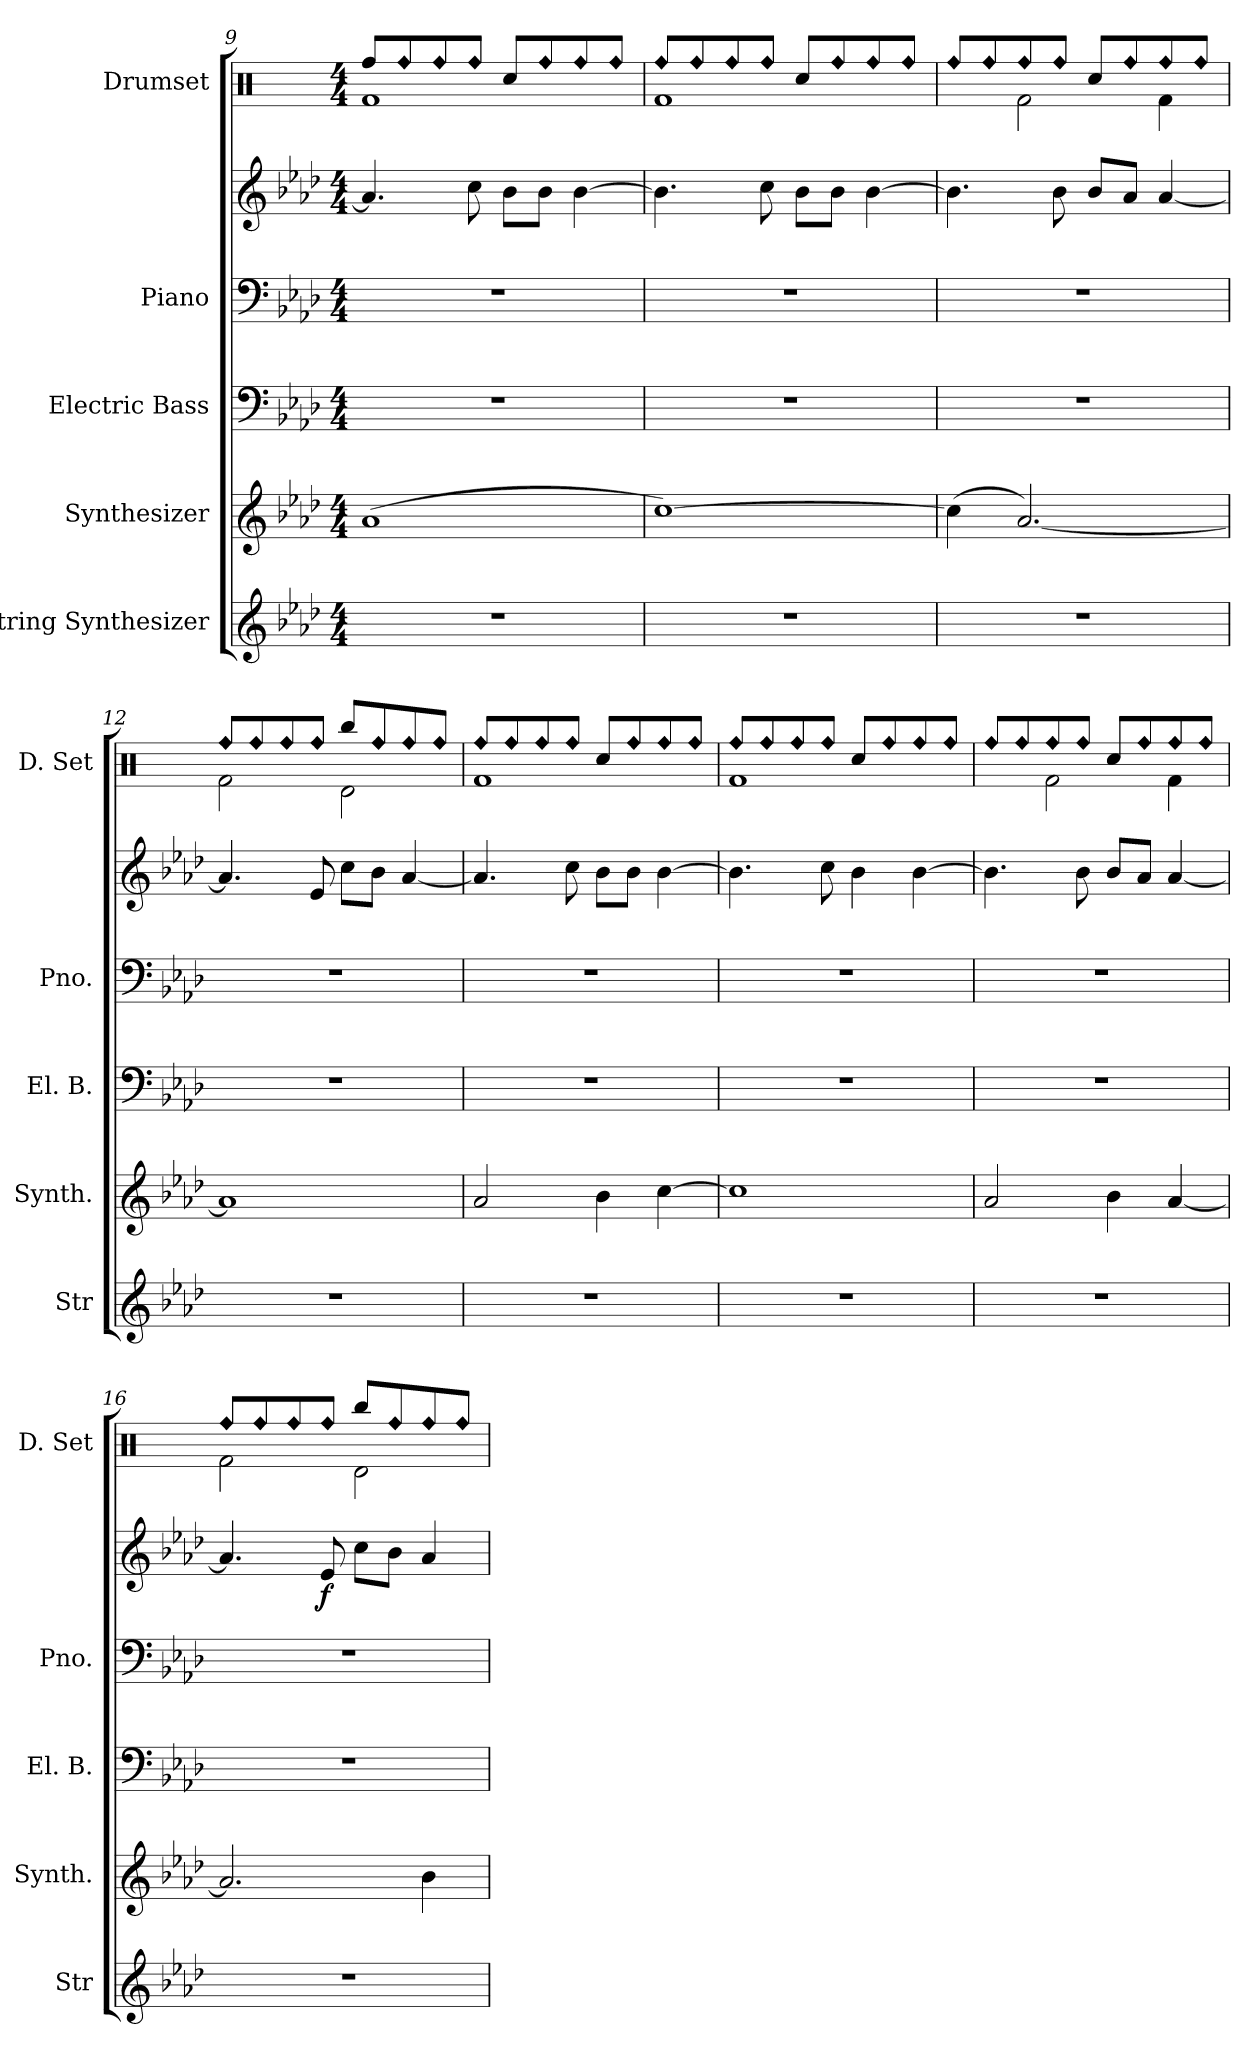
**kern	**kern	**kern	**kern	**kern	**dynam	**kern
*part5	*part4	*part3	*part2	*part2	*part2	*part1
*staff6	*staff5	*staff4	*staff3	*staff2	*staff2/3	*staff1
*I"String Synthesizer	*I"Synthesizer	*I"Electric Bass	*I"Piano	*	*	*I"Drumset
*I'Str	*I'Synth.	*I'El. B.	*I'Pno.	*	*	*I'D. Set
!!LO:LB:g=z
*clefG2	*clefG2	*clefF4	*clefF4	*clefG2	*	*clefX
*	*	*ITrd7c12	*	*	*	*
*k[b-e-a-d-]	*k[b-e-a-d-]	*k[b-e-a-d-]	*k[b-e-a-d-]	*k[b-e-a-d-]	*	*k[]
*M4/4	*M4/4	*M4/4	*M4/4	*M4/4	*	*M4/4
=9	=9	=9	=9	=9	=9	=9
!	!	!	!	!	!	!LO:N:head=diamond
*	*	*	*	*	*	*^
1r	(1a-	1r	1r	4.a-/]	.	8Rff/L	1Rf
!	!	!	!	!	!	!LO:N:head=diamond	!
.	.	.	.	.	.	8Rff/	.
!	!	!	!	!	!	!LO:N:head=diamond	!
.	.	.	.	.	.	8Rff/	.
!	!	!	!	!	!	!LO:N:head=diamond	!
.	.	.	.	8cc\	.	8Rff/J	.
.	.	.	.	8b-\L	.	8Rcc/L	.
!	!	!	!	!	!	!LO:N:head=diamond	!
.	.	.	.	8b-\J	.	8Rff/	.
!	!	!	!	!	!	!LO:N:head=diamond	!
.	.	.	.	[4b-\	.	8Rff/	.
!	!	!	!	!	!	!LO:N:head=diamond	!
.	.	.	.	.	.	8Rff/J	.
=10	=10	=10	=10	=10	=10	=10	=10
!	!	!	!	!	!	!LO:N:head=diamond	!
1r	[1cc)	1r	1r	4.b-\]	.	8Rff/L	1Rf
!	!	!	!	!	!	!LO:N:head=diamond	!
.	.	.	.	.	.	8Rff/	.
!	!	!	!	!	!	!LO:N:head=diamond	!
.	.	.	.	.	.	8Rff/	.
!	!	!	!	!	!	!LO:N:head=diamond	!
.	.	.	.	8cc\	.	8Rff/J	.
.	.	.	.	8b-\L	.	8Rcc/L	.
!	!	!	!	!	!	!LO:N:head=diamond	!
.	.	.	.	8b-\J	.	8Rff/	.
!	!	!	!	!	!	!LO:N:head=diamond	!
.	.	.	.	[4b-\	.	8Rff/	.
!	!	!	!	!	!	!LO:N:head=diamond	!
.	.	.	.	.	.	8Rff/J	.
=11	=11	=11	=11	=11	=11	=11	=11
!	!	!	!	!	!	!LO:N:head=diamond	!
1r	(4cc\]	1r	1r	4.b-\]	.	8Rff/L	4ryy
!	!	!	!	!	!	!LO:N:head=diamond	!
.	.	.	.	.	.	8Rff/	.
!	!	!	!	!	!	!LO:N:head=diamond	!
.	[2.a-/)	.	.	.	.	8Rff/	2Rf\
!	!	!	!	!	!	!LO:N:head=diamond	!
.	.	.	.	8b-\	.	8Rff/J	.
.	.	.	.	8b-/L	.	8Rcc/L	.
!	!	!	!	!	!	!LO:N:head=diamond	!
.	.	.	.	8a-/J	.	8Rff/	.
!	!	!	!	!	!	!LO:N:head=diamond	!
.	.	.	.	[4a-/	.	8Rff/	4Rf\
!	!	!	!	!	!	!LO:N:head=diamond	!
.	.	.	.	.	.	8Rff/J	.
=12	=12	=12	=12	=12	=12	=12	=12
!	!	!	!	!	!	!LO:N:head=diamond	!
1r	1a-]	1r	1r	4.a-/]	.	8Rff/L	2Rf\
!	!	!	!	!	!	!LO:N:head=diamond	!
.	.	.	.	.	.	8Rff/	.
!	!	!	!	!	!	!LO:N:head=diamond	!
.	.	.	.	.	.	8Rff/	.
!	!	!	!	!	!	!LO:N:head=diamond	!
.	.	.	.	8e-/	.	8Rff/J	.
.	.	.	.	8cc\L	.	8Rbb/L	2Rd\
!	!	!	!	!	!	!LO:N:head=diamond	!
.	.	.	.	8b-\J	.	8Rff/	.
!	!	!	!	!	!	!LO:N:head=diamond	!
.	.	.	.	[4a-/	.	8Rff/	.
!	!	!	!	!	!	!LO:N:head=diamond	!
.	.	.	.	.	.	8Rff/J	.
!!LO:PB:g=z	!!
=13	=13	=13	=13	=13	=13	=13	=13
!	!	!	!	!	!	!LO:N:head=diamond	!
1r	2a-/	1r	1r	4.a-/]	.	8Rff/L	1Rf
!	!	!	!	!	!	!LO:N:head=diamond	!
.	.	.	.	.	.	8Rff/	.
!	!	!	!	!	!	!LO:N:head=diamond	!
.	.	.	.	.	.	8Rff/	.
!	!	!	!	!	!	!LO:N:head=diamond	!
.	.	.	.	8cc\	.	8Rff/J	.
.	4b-\	.	.	8b-\L	.	8Rcc/L	.
!	!	!	!	!	!	!LO:N:head=diamond	!
.	.	.	.	8b-\J	.	8Rff/	.
!	!	!	!	!	!	!LO:N:head=diamond	!
.	[4cc\	.	.	[4b-\	.	8Rff/	.
!	!	!	!	!	!	!LO:N:head=diamond	!
.	.	.	.	.	.	8Rff/J	.
=14	=14	=14	=14	=14	=14	=14	=14
!	!	!	!	!	!	!LO:N:head=diamond	!
1r	1cc]	1r	1r	4.b-\]	.	8Rff/L	1Rf
!	!	!	!	!	!	!LO:N:head=diamond	!
.	.	.	.	.	.	8Rff/	.
!	!	!	!	!	!	!LO:N:head=diamond	!
.	.	.	.	.	.	8Rff/	.
!	!	!	!	!	!	!LO:N:head=diamond	!
.	.	.	.	8cc\	.	8Rff/J	.
.	.	.	.	4b-\	.	8Rcc/L	.
!	!	!	!	!	!	!LO:N:head=diamond	!
.	.	.	.	.	.	8Rff/	.
!	!	!	!	!	!	!LO:N:head=diamond	!
.	.	.	.	[4b-\	.	8Rff/	.
!	!	!	!	!	!	!LO:N:head=diamond	!
.	.	.	.	.	.	8Rff/J	.
=15	=15	=15	=15	=15	=15	=15	=15
!	!	!	!	!	!	!LO:N:head=diamond	!
1r	2a-/	1r	1r	4.b-\]	.	8Rff/L	4ryy
!	!	!	!	!	!	!LO:N:head=diamond	!
.	.	.	.	.	.	8Rff/	.
!	!	!	!	!	!	!LO:N:head=diamond	!
.	.	.	.	.	.	8Rff/	2Rf\
!	!	!	!	!	!	!LO:N:head=diamond	!
.	.	.	.	8b-\	.	8Rff/J	.
.	4b-\	.	.	8b-/L	.	8Rcc/L	.
!	!	!	!	!	!	!LO:N:head=diamond	!
.	.	.	.	8a-/J	.	8Rff/	.
!	!	!	!	!	!	!LO:N:head=diamond	!
.	[4a-/	.	.	[4a-/	.	8Rff/	4Rf\
!	!	!	!	!	!	!LO:N:head=diamond	!
.	.	.	.	.	.	8Rff/J	.
=16	=16	=16	=16	=16	=16	=16	=16
!	!	!	!	!	!	!LO:N:head=diamond	!
1r	2.a-/]	1r	1r	4.a-/]	.	8Rff/L	2Rf\
!	!	!	!	!	!	!LO:N:head=diamond	!
.	.	.	.	.	.	8Rff/	.
!	!	!	!	!	!	!LO:N:head=diamond	!
.	.	.	.	.	.	8Rff/	.
!	!	!	!	!	!LO:DY:b	!LO:N:head=diamond	!
.	.	.	.	8e-/	f	8Rff/J	.
.	.	.	.	8cc\L	.	8Rbb/L	2Rd\
!	!	!	!	!	!	!LO:N:head=diamond	!
.	.	.	.	8b-\J	.	8Rff/	.
!	!	!	!	!	!	!LO:N:head=diamond	!
.	4b-\	.	.	4a-/	.	8Rff/	.
!	!	!	!	!	!	!LO:N:head=diamond	!
.	.	.	.	.	.	8Rff/J	.
*	*	*	*	*	*	*v	*v
=	=	=	=	=	=	=
*-	*-	*-	*-	*-	*-	*-
